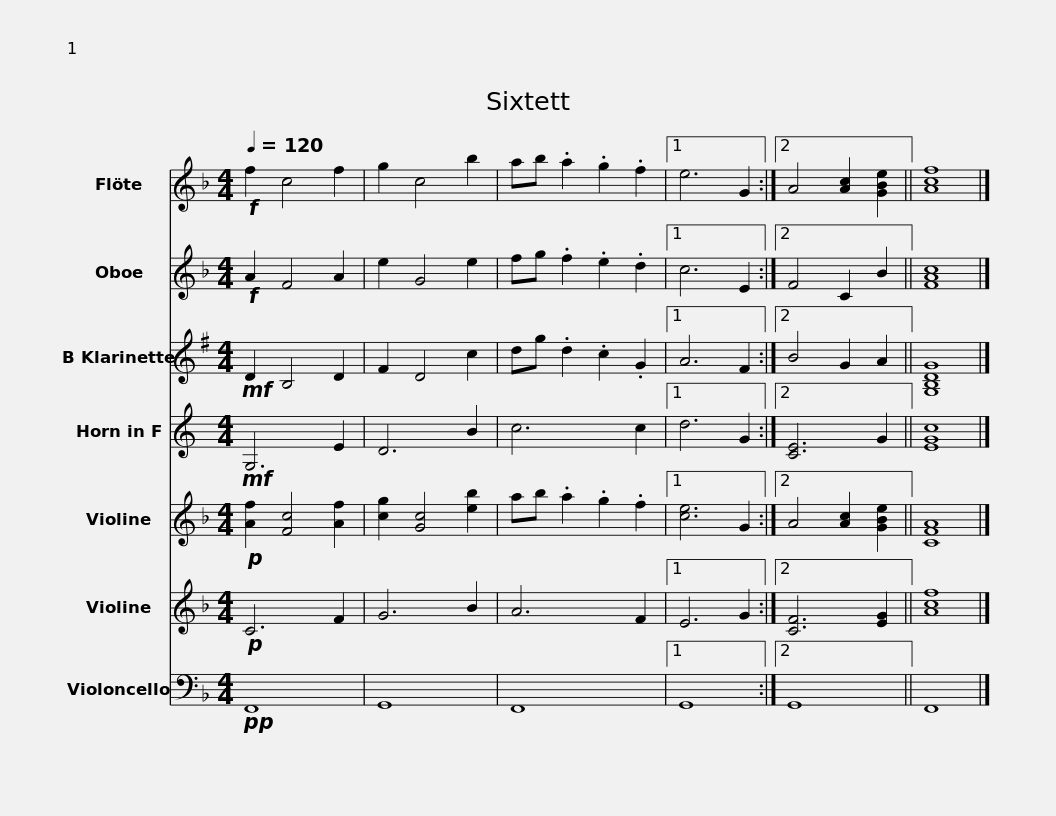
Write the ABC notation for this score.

X:1
%%score 1 2 3 4 5 6 7
L:1/8
Q:1/4=120
M:4/4
I:linebreak $
K:F
V:1 treble
V:2 treble
V:3 treble transpose=-2
V:4 treble transpose=-7
V:5 treble
V:6 treble
V:7 bass
V:1
!f! f2 c4 f2 | g2 c4 b2 | ab .a2 .g2 .f2 |1 e6 G2 :|2 A4 [Ac]2 [GBe]2 || %5
 [Acf]8 |] %6
V:2
!f! A2 F4 A2 | e2 G4 e2 | fg .f2 .e2 .d2 |1 c6 E2 :|2 F4 C2 B2 || %5
 [FAc]8 |] %6
V:3
[K:G]!mf! D2 B,4 D2 | F2 D4 c2 | dg .d2 .c2 .G2 |1 A6 F2 :|2 B4 G2 A2 || %5
 [G,B,DG]8 |] %6
V:4
[K:C]!mf! G,6 E2 | D6 B2 | c6 c2 |1 d6 G2 :|2 [CE]6 G2 || %5
 [EGc]8 |] %6
V:5
!p! [Af]2 [Fc]4 [Af]2 | [cg]2 [Gc]4 [eb]2 | ab .a2 .g2 .f2 |1 [ce]6 G2 :|2 A4 [Ac]2 [GBe]2 || %5
 [CFA]8 |] %6
V:6
!p! C6 F2 | G6 B2 | A6 F2 |1 E6 G2 :|2 [CF]6 [EG]2 || %5
 [Acf]8 |] %6
V:7
!pp! F,,8 | G,,8 | F,,8 |1 G,,8 :|2 G,,8 || %5
 F,,8 |] %6
